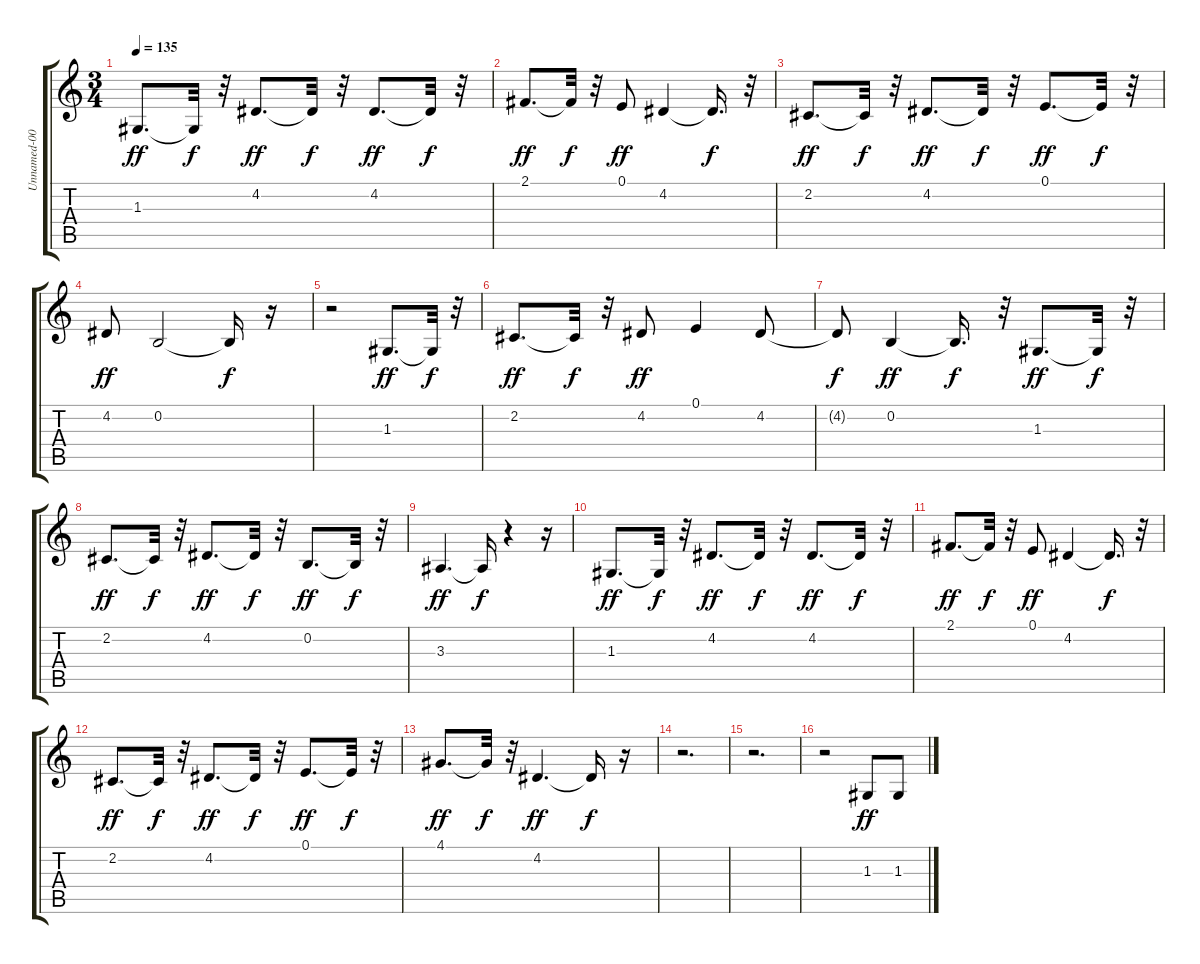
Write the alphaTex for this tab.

\track ("Unnamed-002" "Unnamed-00") {instrument electricpiano2}
\staff {score tabs}
\tuning (E4 B3 G3 D3 A2 E2) {hide}
\ts (3 4)
\tempo 135
\clef g2
\ks c
1.3.8{d dy ff} 1.3{t}.32{dy f} r.32 4.2.8{d dy ff} 4.2{t}.32{dy f} r.32 4.2.8{d dy ff} 4.2{t}.32{dy f} r.32 |
2.1.8{d dy ff} 2.1{t}.32{dy f} r.32 0.1.8{dy ff} 4.2.4 4.2{t}.16{d dy f} r.32 |
2.2.8{d dy ff} 2.2{t}.32{dy f} r.32 4.2.8{d dy ff} 4.2{t}.32{dy f} r.32 0.1.8{d dy ff} 0.1{t}.32{dy f} r.32 |
4.2.8{dy ff} 0.2.2 0.2{t}.16{dy f} r.16 |
r.2 1.3.8{d dy ff} 1.3{t}.32{dy f} r.32 |
2.2.8{d dy ff} 2.2{t}.32{dy f} r.32 4.2.8{dy ff} 0.1.4 4.2.8 |
4.2{t}.8{dy f} 0.2.4{dy ff} 0.2{t}.16{d dy f} r.32 1.3.8{d dy ff} 1.3{t}.32{dy f} r.32 |
2.2.8{d dy ff} 2.2{t}.32{dy f} r.32 4.2.8{d dy ff} 4.2{t}.32{dy f} r.32 0.2.8{d dy ff} 0.2{t}.32{dy f} r.32 |
3.3.4{d dy ff} 3.3{t}.16{dy f} r.4 r.16 |
1.3.8{d dy ff} 1.3{t}.32{dy f} r.32 4.2.8{d dy ff} 4.2{t}.32{dy f} r.32 4.2.8{d dy ff} 4.2{t}.32{dy f} r.32 |
2.1.8{d dy ff} 2.1{t}.32{dy f} r.32 0.1.8{dy ff} 4.2.4 4.2{t}.16{d dy f} r.32 |
2.2.8{d dy ff} 2.2{t}.32{dy f} r.32 4.2.8{d dy ff} 4.2{t}.32{dy f} r.32 0.1.8{d dy ff} 0.1{t}.32{dy f} r.32 |
4.1.8{d dy ff} 4.1{t}.32{dy f} r.32 4.2.4{d dy ff} 4.2{t}.16{dy f} r.16 |
r.2{d} |
r.2{d} |
r.2 1.3.8{dy ff} 1.3.8
